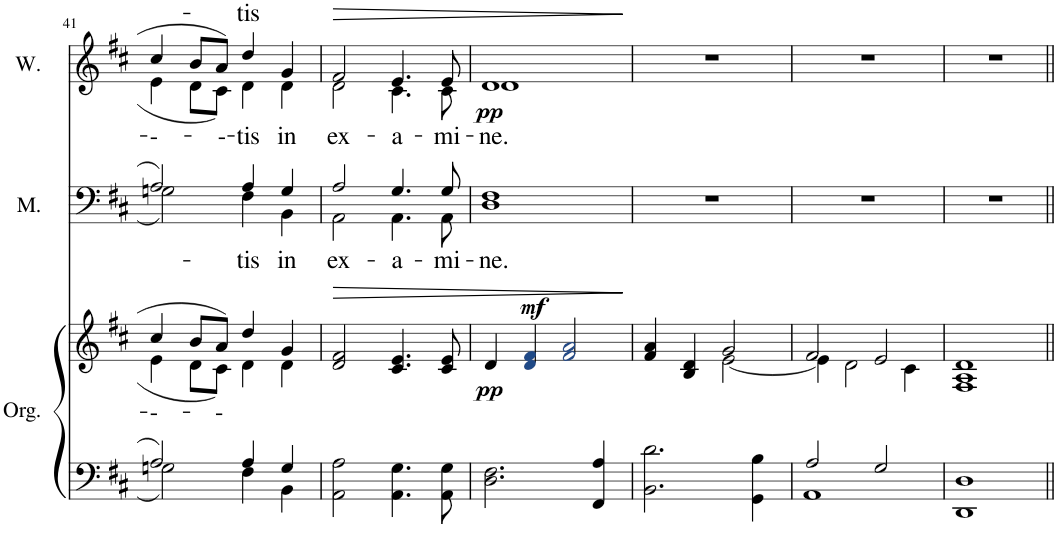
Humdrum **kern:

**kern	**kern	**text	**dynam	**kern	**text	**kern	**text	**dynam
*part3	*part3	*part3	*part3	*part2	*part2	*part1	*part1	*part1
*staff4	*staff3	*staff3	*staff3/4	*staff2	*staff2	*staff1	*staff1	*staff1
*I"Organ	*	*	*	*I"Men	*	*I"Women	*	*
*I'Org.	*	*	*	*I'M.	*	*I'W.	*	*
!!LO:PB:g=z
*clefF4	*clefG2	*	*	*clefF4	*	*clefG2	*	*
*k[f#c#]	*k[f#c#]	*	*	*k[f#c#]	*	*k[f#c#]	*	*
*M4/4	*M4/4	*	*	*M4/4	*	*M4/4	*	*
=41	=41	=41	=41	=41	=41	=41	=41	=41
*^	*^	*	*	*	*	*	*	*
!	!	!	!	!LO:LY:b	!	!	!	!	!LO:LY:b	!
*	*	*	*	*	*	*^	*	*^	*	*
2A/	2Gn\	4cc#/	4e\	---	.	2A/	2Gn\	.	4cc#/	4e\	---	.
.	.	8b/L	8d\L	.	.	.	.	.	8b/L	8d\L	.	.
!	!	!	!	!LO:LY:b	!	!	!	!	!	!	!LO:LY:b	!
.	.	8a/J	8c#\J	---	.	.	.	.	8a/J	8c#\J	---	.
!	!	!	!	!	!	!	!	!LO:LY:b	!	!	!LO:LY:a	!
!	!	!	!	!	!	!	!	!	!	!	!LO:LY:b	!
4A/	4F#\	4dd/	4d\	.	.	4A/	4F#\	-tis	4dd/	4d\	-tis	.
!	!	!	!	!	!	!	!	!LO:LY:b	!	!	!LO:LY:b	!
4G/	4BB\	4g/	4d\	.	.	4G/	4BB\	in	4g/	4d\	in	.
=42	=42	=42	=42	=42	=42	=42	=42	=42	=42	=42	=42	=42
!	!	!	!	!	!LO:HP:b	!	!	!LO:LY:b	!	!	!LO:LY:b	!LO:HP:b
*v	*v	*	*	*	*	*	*	*	*	*	*	*
*	*v	*v	*	*	*	*	*	*	*	*	*
2AA\ 2A\	2d/ 2f#/	.	>	2A/	2AA\	ex-	2f#/	2d\	ex-	>
!	!	!	!	!	!	!LO:LY:b	!	!	!LO:LY:b	!
4.AA\ 4.G\	4.c#/ 4.e/	.	.	4.G/	4.AA\	-a-	4.e/	4.c#\	-a-	.
!	!	!	!	!	!	!LO:LY:b	!	!	!LO:LY:b	!
8AA\ 8G\	8c#/ 8e/	.	.	8G/	8AA\	-mi-	8e/	8c#\	-mi-	.
=43	=43	=43	=43	=43	=43	=43	=43	=43	=43	=43
!	!	!	!LO:DY:b	!	!	!LO:LY:b	!	!	!LO:LY:b	!LO:DY:b
2.D\ 2.F#\	4d/	.	pp	1F#	1D	-ne.	1d	1d	-ne.	pp
!	!	!	!LO:DY:a	!	!	!	!	!	!	!
.	4di/ 4f#i/	.	mf	.	.	.	.	.	.	.
.	2f#i/ 2ai/	.	.	.	.	.	.	.	.	.
4FF#/ 4A/	.	.	.	.	.	.	.	.	.	.
*	*	*	*	*v	*v	*	*	*	*	*
*	*	*	*	*	*	*v	*v	*	*
.	.	.	]	.	.	.	.	]
=44	=44	=44	=44	=44	=44	=44	=44	=44
*	*^	*	*	*	*	*	*	*
2.BB\ 2.d\	4f#/ 4a/	2ryy	.	.	1r	.	1r	.	.
.	4B/ 4d/	.	.	.	.	.	.	.	.
.	2g/	[2e\	.	.	.	.	.	.	.
4GG\ 4B\	.	.	.	.	.	.	.	.	.
=45	=45	=45	=45	=45	=45	=45	=45	=45	=45
*^	*	*	*	*	*	*	*	*	*
2A/	1AA	2f#/	4e\]	.	.	1r	.	1r	.	.
.	.	.	2d\	.	.	.	.	.	.	.
2G/	.	2e/	.	.	.	.	.	.	.	.
.	.	.	4c#\	.	.	.	.	.	.	.
*v	*v	*	*	*	*	*	*	*	*	*
*	*v	*v	*	*	*	*	*	*	*
=46	=46	=46	=46	=46	=46	=46	=46	=46
1DD 1D	1F# 1A 1d	.	.	1r	.	1r	.	.
=||	=||	=||	=||	=||	=||	=||	=||	=||
*-	*-	*-	*-	*-	*-	*-	*-	*-
